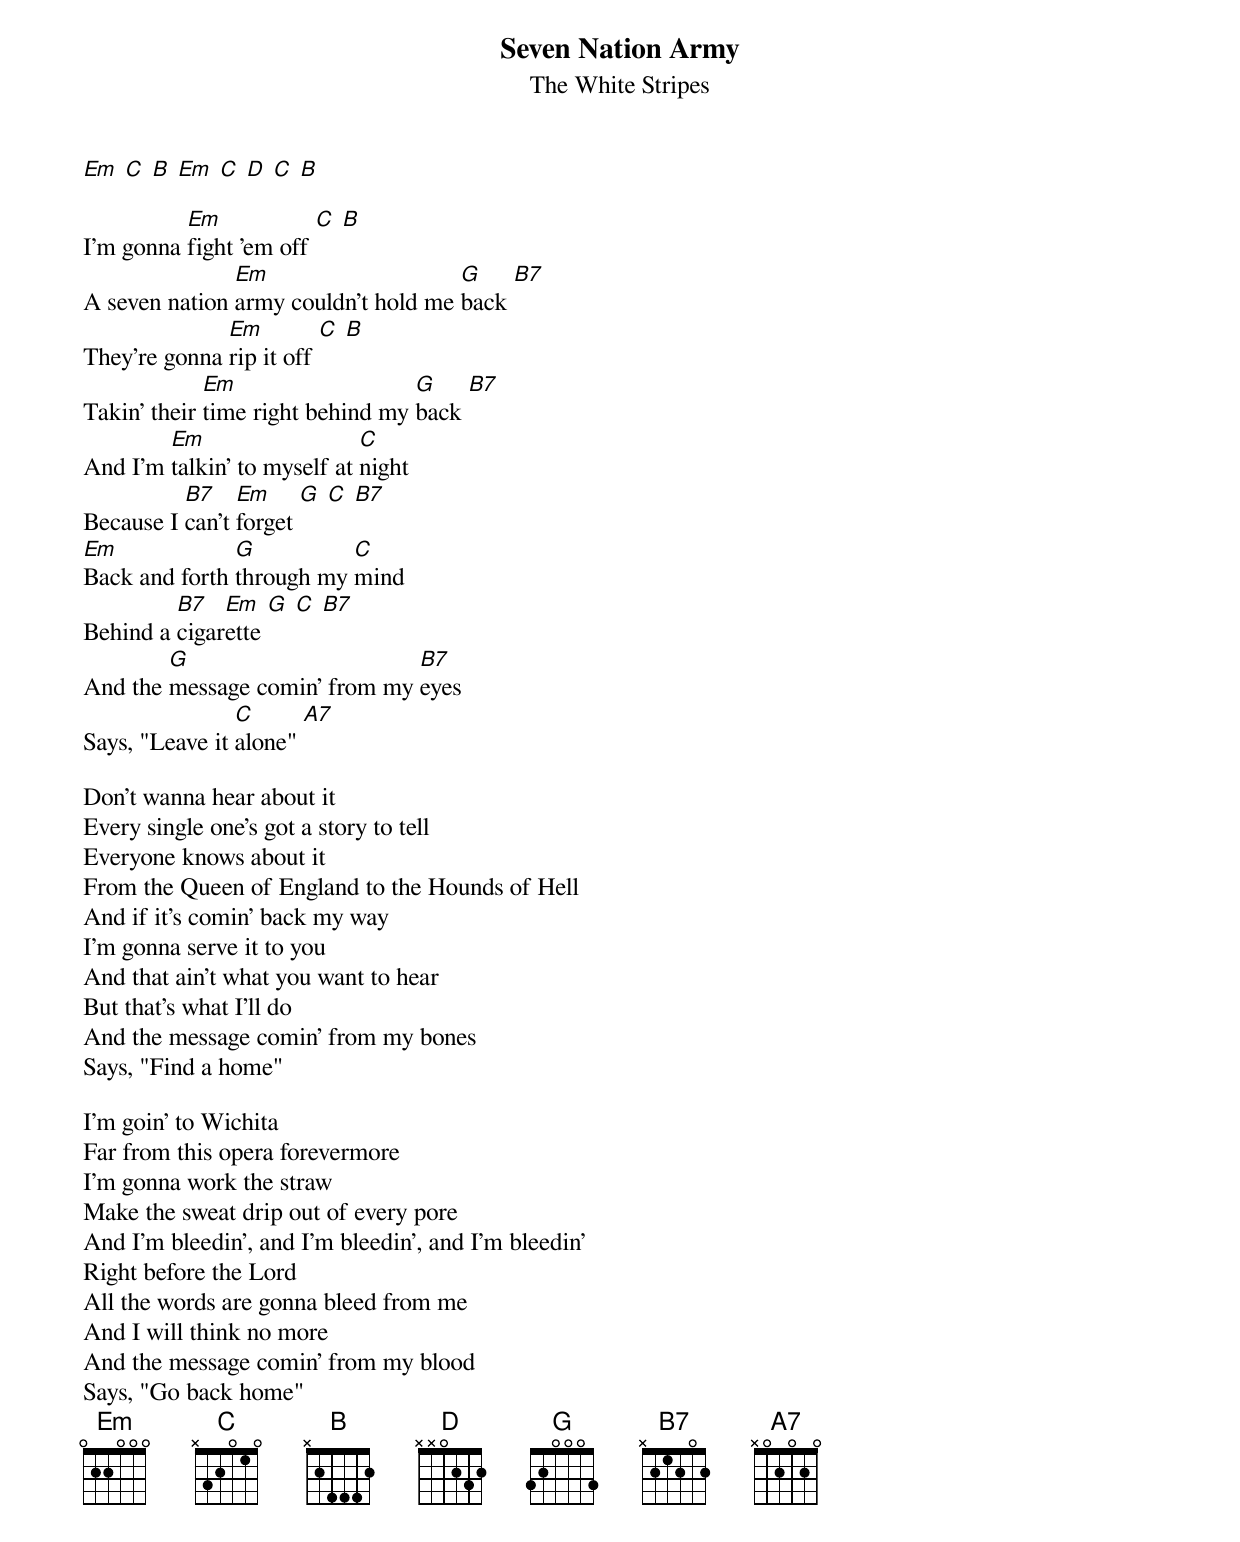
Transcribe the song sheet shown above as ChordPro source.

{t:Seven Nation Army}
{st:The White Stripes}
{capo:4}

[Em] [C] [B] [Em] [C] [D] [C] [B]

I'm gonna [Em]fight 'em off [C] [B]
A seven nation [Em]army couldn't hold me [G]back [B7]
They're gonna [Em]rip it off [C] [B]
Takin' their [Em]time right behind my [G]back [B7]
And I'm [Em]talkin' to myself at [C]night
Because I [B7]can't [Em]forget [G] [C] [B7]
[Em]Back and forth [G]through my [C]mind
Behind a [B7]cigar[Em]ette [G] [C] [B7]
And the [G]message comin' from my [B7]eyes
Says, "Leave it [C]alone" [A7]

Don't wanna hear about it
Every single one's got a story to tell
Everyone knows about it
From the Queen of England to the Hounds of Hell
And if it's comin' back my way
I'm gonna serve it to you
And that ain't what you want to hear
But that's what I'll do
And the message comin' from my bones
Says, "Find a home"

I'm goin' to Wichita
Far from this opera forevermore
I'm gonna work the straw
Make the sweat drip out of every pore
And I'm bleedin', and I'm bleedin', and I'm bleedin'
Right before the Lord
All the words are gonna bleed from me
And I will think no more
And the message comin' from my blood
Says, "Go back home"
